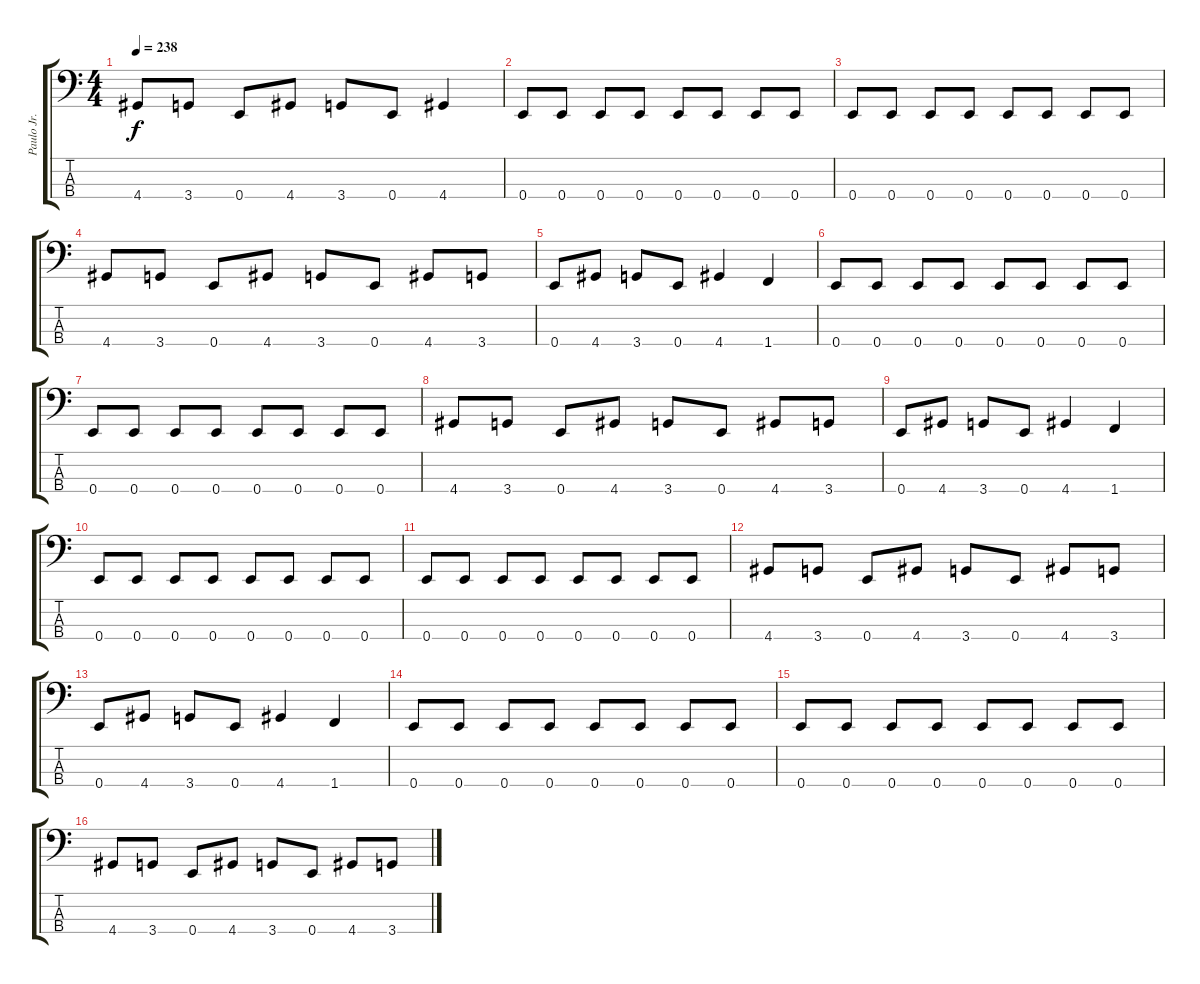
\track ("Paulo Jr." "Paulo Jr.") {instrument electricbasspick}
\staff {score tabs}
\tuning (G2 D2 A1 E1) {hide}
\ts (4 4)
\tempo 238
\clef f4
\ks c
4.4.8{dy f} 3.4.8 0.4.8 4.4.8 3.4.8 0.4.8 4.4.4 |
0.4.8 0.4.8 0.4.8 0.4.8 0.4.8 0.4.8 0.4.8 0.4.8 |
0.4.8 0.4.8 0.4.8 0.4.8 0.4.8 0.4.8 0.4.8 0.4.8 |
4.4.8 3.4.8 0.4.8 4.4.8 3.4.8 0.4.8 4.4.8 3.4.8 |
0.4.8 4.4.8 3.4.8 0.4.8 4.4.4 1.4.4 |
0.4.8 0.4.8 0.4.8 0.4.8 0.4.8 0.4.8 0.4.8 0.4.8 |
0.4.8 0.4.8 0.4.8 0.4.8 0.4.8 0.4.8 0.4.8 0.4.8 |
4.4.8 3.4.8 0.4.8 4.4.8 3.4.8 0.4.8 4.4.8 3.4.8 |
0.4.8 4.4.8 3.4.8 0.4.8 4.4.4 1.4.4 |
0.4.8 0.4.8 0.4.8 0.4.8 0.4.8 0.4.8 0.4.8 0.4.8 |
0.4.8 0.4.8 0.4.8 0.4.8 0.4.8 0.4.8 0.4.8 0.4.8 |
4.4.8 3.4.8 0.4.8 4.4.8 3.4.8 0.4.8 4.4.8 3.4.8 |
0.4.8 4.4.8 3.4.8 0.4.8 4.4.4 1.4.4 |
0.4.8 0.4.8 0.4.8 0.4.8 0.4.8 0.4.8 0.4.8 0.4.8 |
0.4.8 0.4.8 0.4.8 0.4.8 0.4.8 0.4.8 0.4.8 0.4.8 |
4.4.8 3.4.8 0.4.8 4.4.8 3.4.8 0.4.8 4.4.8 3.4.8
